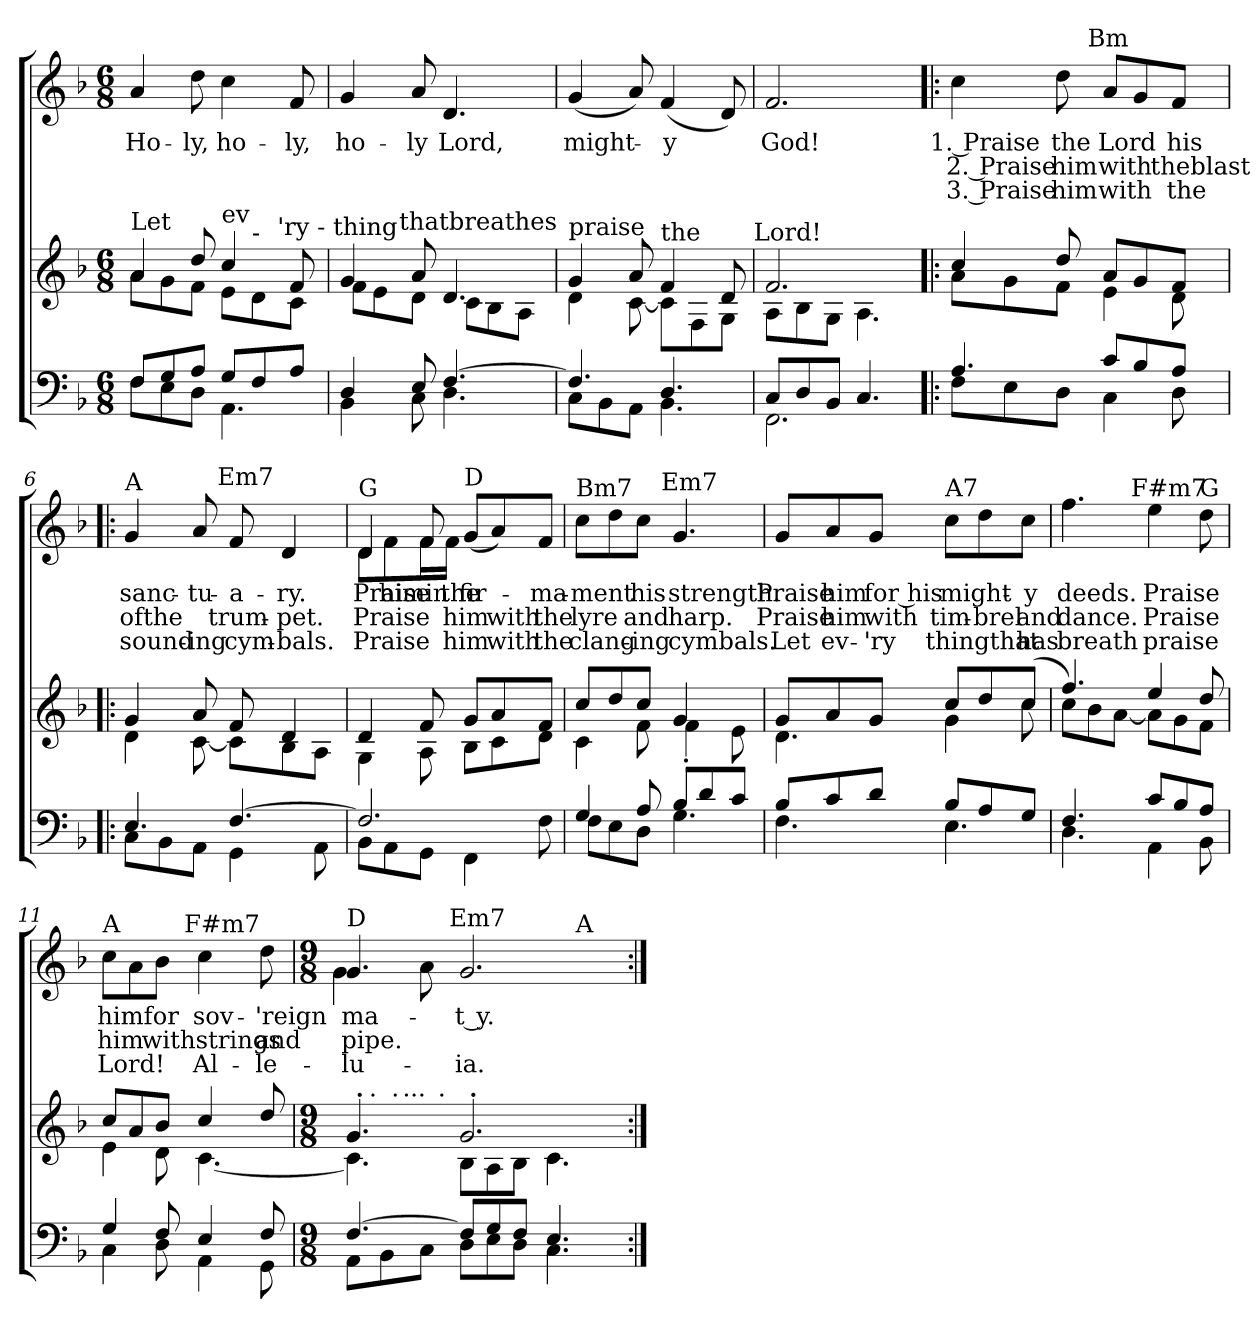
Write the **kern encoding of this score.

**kern	**kern	**kern	**text	**text	**text
*part2	*part2	*part1	*part1	*part1	*part1
*staff3	*staff2	*staff1	*staff1	*staff1	*staff1
*clefF4	*clefG2	*clefG2	*	*	*
*k[b-]	*k[b-]	*k[b-]	*	*	*
*F:	*F:	*F:	*	*	*
*M6/8	*M6/8	*M6/8	*	*	*
=1	=1	=1	=1	=1	=1
*^	*^	*	*	*	*
!	!	!LO:TX:a:t=Let	!	!	!	!	!
!	!	!	!	!	!LO:LY:b	!	!
*	*	*	*^	*	*	*	*
8F/L	8F\L	4a/	8a\L	2ryy	4a/	Ho-	.	.
8G/	8E\	.	8g\	.	.	.	.	.
!	!	!	!	!	!	!LO:LY:b	!	!
8A/J	8D\J	8dd/	8f\J	.	8dd\	-ly,	.	.
!	!	!LO:TX:a:t=ev	!	!	!	!	!	!
!	!	!	!	!	!	!LO:LY:b	!	!
8G/L	4.AA\	4cc/	8e\L	.	4cc\	ho-	.	.
!	!	!	!LO:TX:a:t=-	!	!	!	!	!
8F/	.	.	8d\	16.ryy	.	.	.	.
!	!	!	!	!LO:TX:a:t='ry - thing	!	!	!	!
.	.	.	.	8ryy	.	.	.	.
!	!	!	!	!	!	!LO:LY:b	!	!
8A/J	.	8f/	8c\J	.	8f/	-ly,	.	.
.	.	.	.	32ryy	.	.	.	.
=2	=2	=2	=2	=2	=2	=2	=2	=2
!	!	!	!	!	!	!LO:LY:b	!	!
4D/	4BB-\	4g/	8f\L	8..ryy	4g/	ho-	.	.
.	.	.	8e\	.	.	.	.	.
!	!	!	!	!LO:TX:a:t=thatbreathes	!	!	!	!
.	.	.	.	2ryy	.	.	.	.
!	!	!	!	!	!	!LO:LY:b	!	!
8E/	8C\	8a/	8d\J	.	8a/	-ly	.	.
!	!	!	!	!	!	!LO:LY:b	!	!
[>4.F/	4.D\	4.d/	8c\L	.	4.d/	Lord,	.	.
.	.	.	8B-\	.	.	.	.	.
.	.	.	8A\J	.	.	.	.	.
.	.	.	.	32ryy	.	.	.	.
=3	=3	=3	=3	=3	=3	=3	=3	=3
!	!	!LO:TX:a:t=praise	!	!	!	!	!	!
!	!	!	!	!	!	!LO:LY:b	!	!
*	*	*	*v	*v	*	*	*	*
4.F/]	8C\L	4g/	4d\	(<4g/	might-	.	.
.	8BB-\	.	.	.	.	.	.
.	8AA\J	8a/	[<8c\	8a/)	.	.	.
!	!	!LO:TX:a:t=the	!	!	!	!	!
!	!	!	!	!	!LO:LY:b	!	!
4.D/	4.BB-\	4f/	8c\L]	(<4f/	-y	.	.
.	.	.	8F\	.	.	.	.
.	.	8d/	8G\J	8d/)	.	.	.
!	!	!	!LO:TX:a:t=Lord!	!	!	!	!
=4	=4	=4	=4	=4	=4	=4	=4
!	!	!	!	!	!LO:LY:b	!	!
8C/L	2.FF\	2.f/	8A\L	2.f/	God!	.	.
8D/	.	.	8B-\	.	.	.	.
8BB-/J	.	.	8G\J	.	.	.	.
4.C/	.	.	4.A\	.	.	.	.
!!LO:LB:g=z
=5!:	=5!:	=5!:	=5!:	=5!:	=5!:	=5!:	=5!:
!	!	!	!	!LO:TX:a:t=Verses	!	!	!
!	!	!	!	!LO:TX:a:t=D	!	!	!
!	!	!	!	!	!LO:LY:b:rj	!LO:LY:b:rj	!LO:LY:b:rj
*	*	*	*	*^	*	*	*
4.A/	8F\L	4cc/	8a\L	4cc\	4ryy	1. Praise	2. Praise	3. Praise
.	8E\	.	8g\	.	.	.	.	.
!	!	!	!	!	!	!LO:LY:b	!LO:LY:b	!LO:LY:b
.	8D\J	8dd/	8f\J	8dd\	16.ryy	the	him	him
!	!	!	!	!	!LO:TX:a:t=Bm	!	!	!
.	.	.	.	.	4ryy	.	.	.
!	!	!	!	!	!	!LO:LY:b	!LO:LY:b	!LO:LY:b
8c/L	4C\	8a/L	4e\	8a/L	.	Lord	with	with
8B-/	.	8g/	.	8g/	.	.	.	.
.	.	.	.	.	8ryy	.	.	.
!	!	!	!	!	!	!LO:LY:b	!LO:LY:b	!LO:LY:b
8A/J	8D\	8f/J	8d\	8f/J	.	his	theblast	the
.	.	.	.	.	32ryy	.	.	.
=6	=6	=6	=6	=6	=6	=6	=6	=6
!	!	!	!	!LO:TX:a:t=A	!	!	!	!
!	!	!	!	!	!	!LO:LY:b	!LO:LY:b	!LO:LY:b
4.E/	8C\L	4g/	4d\	4g/	4ryy	sanc-	ofthe	sound-
.	8BB-\	.	.	.	.	.	.	.
!	!	!	!	!	!	!LO:LY:b	!	!LO:LY:b
.	8AA\J	8a/	[<8c\	8a/	16.ryy	-tu-	.	-ing
!	!	!	!	!	!LO:TX:a:t=Em7	!	!	!
.	.	.	.	.	4ryy	.	.	.
!	!	!	!	!	!	!LO:LY:b	!LO:LY:b	!LO:LY:b
[>4.F/	4GG\	8f/	8c\L]	8f/	.	-a-	trum-	cym-
!	!	!	!	!	!	!LO:LY:b	!LO:LY:b	!LO:LY:b
.	.	4d/	8B-\	4d/	.	-ry.	-pet.	-bals.
.	.	.	.	.	8ryy	.	.	.
.	8AA\	.	8A\J	.	.	.	.	.
.	.	.	.	.	32ryy	.	.	.
=7	=7	=7	=7	=7	=7	=7	=7	=7
!	!	!	!	!LO:TX:a:t=G	!	!	!	!
!	!	!	!	!	!	!LO:LY:b	!LO:LY:b	!LO:LY:b
2.F/]	8BB-\L	4d/	4G\	4d/	8d\L	Praise	Praise	Praise
!	!	!	!	!	!	!LO:LY:b	!	!
.	8AA\	.	.	.	8f\	-himin	.	.
.	8GG\J	8f/	8A\	8f/	16f\L	.	.	.
!	!	!	!	!	!	!LO:LY:b	!	!
.	.	.	.	.	16f\JJ	the	.	.
!	!	!	!	!LO:TX:a:t=D	!	!	!	!
!	!	!	!	!	!	!LO:LY:b	!LO:LY:b	!LO:LY:b
.	4FF\	8g/L	8B-\L	(<8g/L	4.ryy	fir-	him	him
!	!	!	!	!	!	!	!LO:LY:b	!LO:LY:b
.	.	8a/	8c\	8a/)	.	.	with	with
!	!	!	!	!	!	!LO:LY:b	!LO:LY:b	!LO:LY:b
.	8F\	8f/J	8d\J	8f/J	.	-ma-	the	the
=8	=8	=8	=8	=8	=8	=8	=8	=8
!	!	!	!	!LO:TX:a:t=Bm7	!	!	!	!
!	!	!	!	!	!	!LO:LY:b	!LO:LY:b	!LO:LY:b
4G/	8F\L	8cc/L	4c\	8cc\L	4ryy	ment	lyre	clang-
.	8E\	8dd/	.	8dd\	.	.	.	.
!	!	!	!	!	!	!LO:LY:b	!LO:LY:b	!LO:LY:b
8A/	8D\J	8cc/J	8f\	8cc\J	16.ryy	his	and	-ing
!	!	!	!	!	!LO:TX:a:t=Em7	!	!	!
.	.	.	.	.	4ryy	.	.	.
!	!	!	!	!	!	!LO:LY:b	!LO:LY:b	!LO:LY:b
8B-/L	4.G\	(4g/	4f'<\	4.g/	.	strength.	harp.	cymbals.
8d/	.	.	.	.	.	.	.	.
.	.	.	.	.	8ryy	.	.	.
8c/J	.	8ryy	8e\	.	.	.	.	.
.	.	.	.	.	32ryy	.	.	.
!!LO:LB:g=z
=9	=9	=9	=9	=9	=9	=9	=9	=9
!	!	!	!	!	!	!LO:LY:b	!LO:LY:b	!LO:LY:b
*	*	*	*	*v	*v	*	*	*
8B-/L	4.F\	8g/L	4.d\	8g/L	Praise	Praise	Let
!	!	!	!	!	!LO:LY:b	!LO:LY:b	!LO:LY:b
8c/	.	8a/	.	8a/	him	him	ev-
!	!	!	!	!	!LO:LY:b:rj	!LO:LY:b:rj	!LO:LY:b:rj
8d/J	.	8g/J	.	8g/J	for his	with	-'ry
!	!	!	!	!LO:TX:a:t=A7	!	!	!
!	!	!	!	!	!LO:LY:b	!LO:LY:b	!LO:LY:b
8B-/L	4.E\	8cc/L	4g\	8cc\L	might-	tim-	thingthat
!	!	!	!	!	!	!LO:LY:b	!
8A/	.	8dd/	.	8dd\	.	-brel	.
!	!	!	!	!	!LO:LY:b	!LO:LY:b	!LO:LY:b
8G/J	.	(<8cc/J	8cc\	8cc\J	-y	and	has
=10	=10	=10	=10	=10	=10	=10	=10
!	!	!	!	!LO:TX:a:t=Bm	!	!	!
!	!	!	!	!	!LO:LY:b	!LO:LY:b	!LO:LY:b
*	*	*	*	*^	*	*	*
4.F/	4.D\	4.ff/	8cc\L)	4.ff\	4ryy	deeds.	dance.	breath
.	.	.	8b-\	.	.	.	.	.
.	.	.	[<8a\J	.	16ryy	.	.	.
!	!	!	!	!	!LO:TX:a:t=F#m7	!	!	!
.	.	.	.	.	4..ryy	.	.	.
!	!	!	!	!	!	!LO:LY:b	!LO:LY:b	!LO:LY:b
8c/L	4AA\	4ee/	8a\L]	4ee\	.	Praise	Praise	praise
8B-/	.	.	8g\	.	.	.	.	.
!	!	!	!	!LO:TX:a:t=G	!	!	!	!
8A/J	8BB-\	8dd/	8f\J	8dd\	.	.	.	.
=11	=11	=11	=11	=11	=11	=11	=11	=11
!	!	!	!	!LO:TX:a:t=A	!	!	!	!
!	!	!	!	!	!	!LO:LY:b	!LO:LY:b	!LO:LY:b
4G/	4C\	8cc/L	4e\	8cc\L	4ryy	himfor	him	Lord!
.	.	8a/	.	8a\	.	.	.	.
!	!	!	!	!	!	!	!LO:LY:b	!
8F/	8D\	8b-/J	8d\	8b-\J	16.ryy	.	withstrings	.
!	!	!	!	!	!LO:TX:a:t=F#m7	!	!	!
.	.	.	.	.	4ryy	.	.	.
!	!	!	!	!	!	!LO:LY:b	!	!LO:LY:b
4E/	4AA\	4cc/	[<4.c\	4cc\	.	sov-	.	Al-
.	.	.	.	.	8ryy	.	.	.
!	!	!	!	!	!	!LO:LY:b	!LO:LY:b	!LO:LY:b
8F/	8GG\	8dd/	.	8dd\	.	-'reign	and	-le-
.	.	.	.	.	32ryy	.	.	.
*	*	*v	*v	*	*	*	*	*
*	*	*	*v	*v	*	*	*
=12	=12	=12	=12	=12	=12	=12
*M9/8	*	*M9/8	*M9/8	*	*	*
*	*	*^	*^	*	*	*
!	!	!	!	!LO:TX:a:t=D	!	!	!	!
!	!	!	!	!	!	!LO:LY:b	!LO:LY:b	!LO:LY:b
*	*	*^	*^	*	*^	*	*	*
*	*	*	*	*^	*^	*	*	*	*	*	*
*	*	*	*	*	*	*	*	*	*	*	*	*	*
[>4.F/	8AA\L	4.g'>/	4.c\]	16.ryy	8ryy	8.ryy	4ryy	4.g/	4g\	4ryy	ma-	pipe.	lu-
!	!	!	!	!LO:TX:a:t=.	!	!	!	!	!	!	!	!	!
.	.	.	.	1ryy	.	.	.	.	.	.	.	.	.
.	8BB-\	.	.	.	32ryy	.	.	.	.	.	.	.	.
!	!	!	!	!	!LO:TX:a:t=.	!	!	!	!	!	!	!	!
.	.	.	.	.	2ryy	.	.	.	.	.	.	.	.
!	!	!	!	!	!	!LO:TX:a:t=...	!	!	!	!	!	!	!
.	.	.	.	.	.	2...ryy	.	.	.	.	.	.	.
.	8C\J	.	.	.	.	.	16ryy	.	8a\	16.ryy	.	.	.
!	!	!	!	!	!	!	!LO:TX:a:t=.	!	!	!	!	!	!
.	.	.	.	.	.	.	2ryy	.	.	.	.	.	.
!	!	!	!	!	!	!	!	!	!	!LO:TX:a:t=Em7	!	!	!
.	.	.	.	.	.	.	.	.	.	2ryy	.	.	.
!	!	!	!	!	!	!	!	!	!	!	!LO:LY:b:rj	!	!LO:LY:b:rj
8F/L]	8D\L	2.g'>/	8B-\L	.	.	.	.	2.g/	2.ryy	.	t y.	.	-ia.
8G/	8E\	.	8A\	.	.	.	.	.	.	.	.	.	.
8F/J	8D\J	.	8B-\J	.	.	.	.	.	.	.	.	.	.
.	.	.	.	.	4...ryy	.	.	.	.	.	.	.	.
4.E/	4.C\	.	4.c\	.	.	.	.	.	.	.	.	.	.
.	.	.	.	.	.	.	4ryy	.	.	.	.	.	.
!	!	!	!	!	!	!	!	!	!	!LO:TX:a:t=A	!	!	!
.	.	.	.	.	.	.	.	.	.	4ryy	.	.	.
.	.	.	.	.	.	.	16ryy	.	.	.	.	.	.
.	.	.	.	32ryy	.	.	.	.	.	32ryy	.	.	.
*v	*v	*	*	*	*	*	*	*v	*v	*v	*	*	*
*	*v	*v	*v	*v	*v	*v	*	*	*	*
=:|!	=:|!	=:|!	=:|!	=:|!	=:|!
*-	*-	*-	*-	*-	*-
